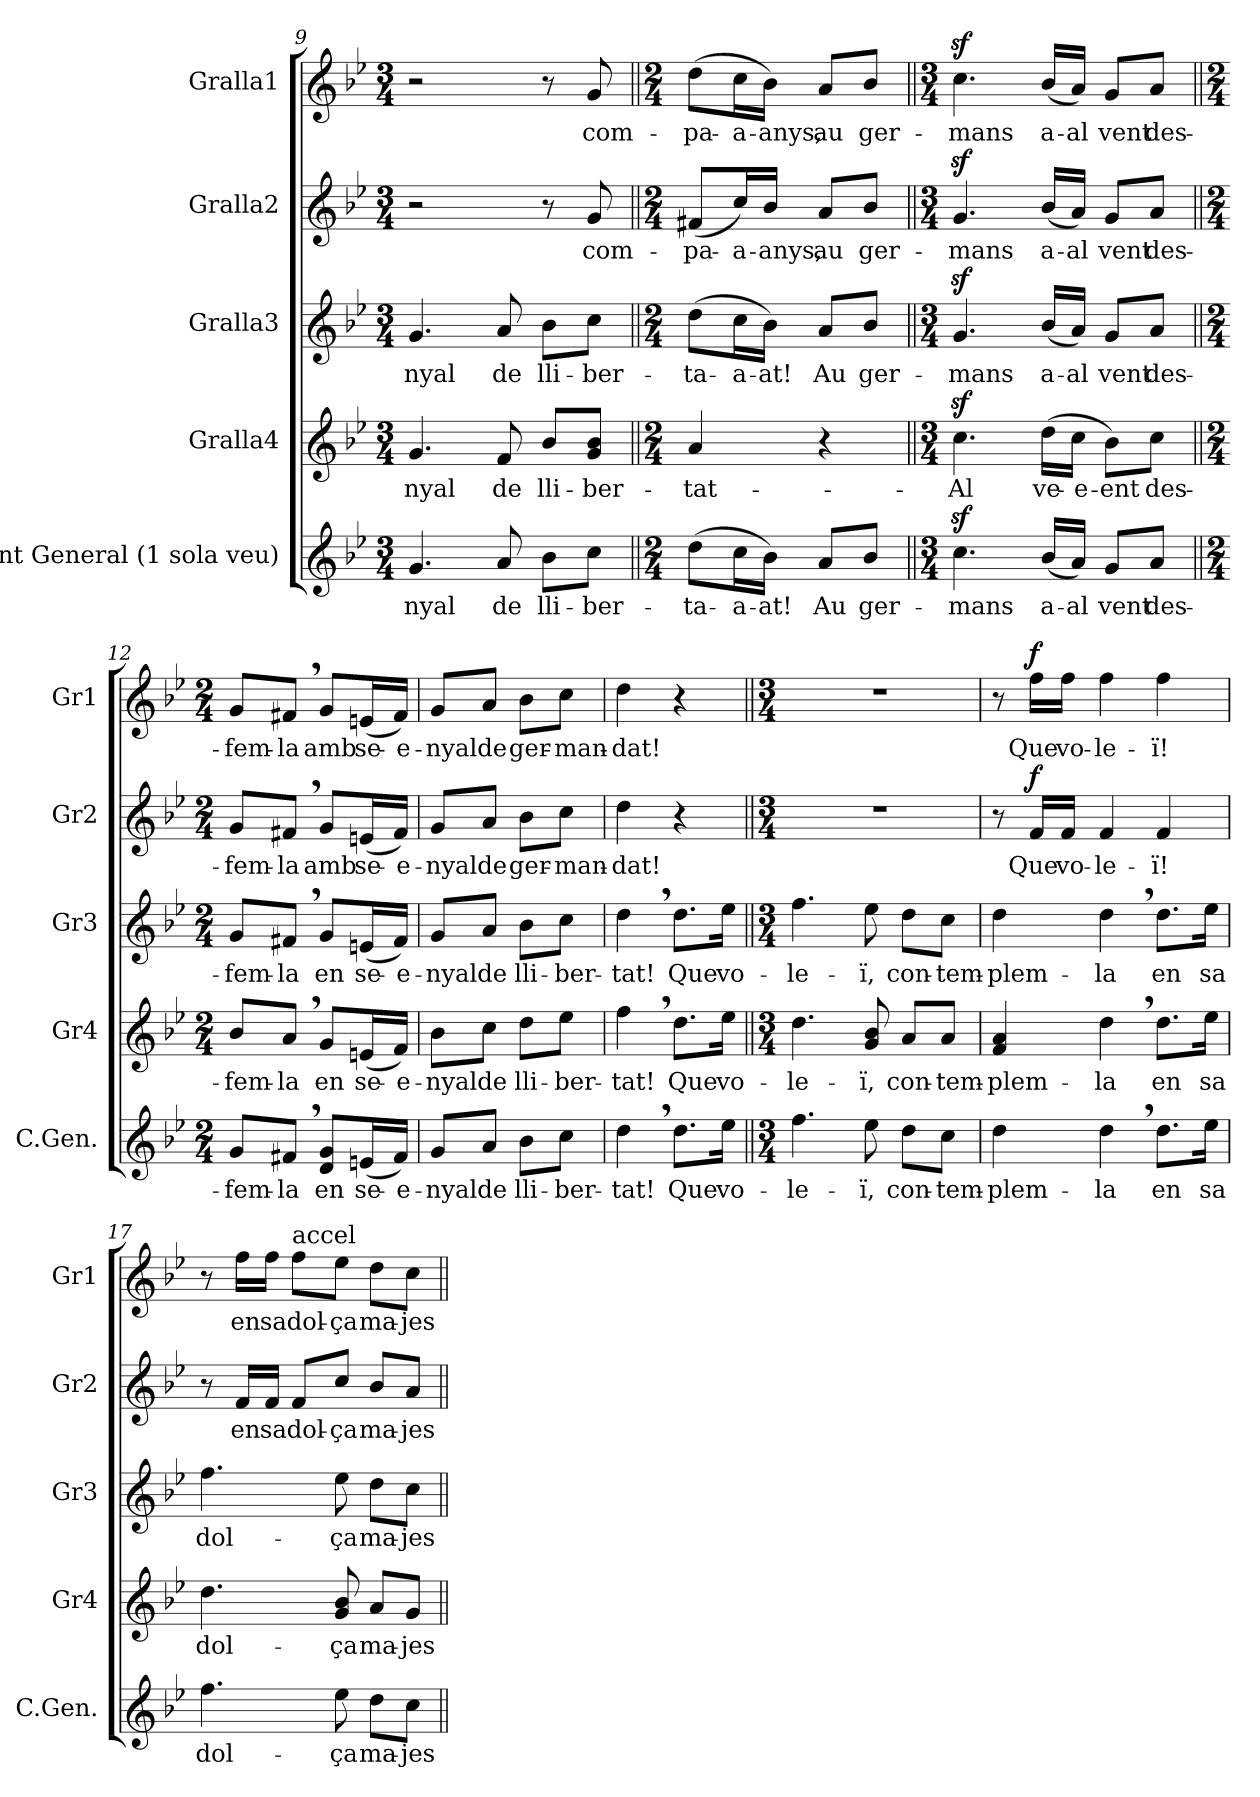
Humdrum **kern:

**kern	**text	**kern	**text	**kern	**text	**kern	**text	**dynam	**kern	**text	**dynam
*part5	*part5	*part4	*part4	*part3	*part3	*part2	*part2	*part2	*part1	*part1	*part1
*staff5	*staff5	*staff4	*staff4	*staff3	*staff3	*staff2	*staff2	*staff2	*staff1	*staff1	*staff1
*I"Cant General (1 sola veu)	*	*I"Gralla4	*	*I"Gralla3	*	*I"Gralla2	*	*	*I"Gralla1	*	*
*I'C.Gen.	*	*I'Gr4	*	*I'Gr3	*	*I'Gr2	*	*	*I'Gr1	*	*
*clefG2	*	*clefG2	*	*clefG2	*	*clefG2	*	*	*clefG2	*	*
*k[b-e-]	*	*k[b-e-]	*	*k[b-e-]	*	*k[b-e-]	*	*	*k[b-e-]	*	*
*M3/4	*	*M3/4	*	*M3/4	*	*M3/4	*	*	*M3/4	*	*
=9	=9	=9	=9	=9	=9	=9	=9	=9	=9	=9	=9
!	!LO:LY:b	!	!LO:LY:b	!	!LO:LY:b	!	!	!	!	!	!
4.g/	-nyal	4.g/	-nyal	4.g/	-nyal	2r	.	.	2r	.	.
!	!LO:LY:b	!	!LO:LY:b	!	!LO:LY:b	!	!	!	!	!	!
8a/	de	8f/	de	8a/	de	.	.	.	.	.	.
!	!LO:LY:b	!	!LO:LY:b	!	!LO:LY:b	!	!	!	!	!	!
8b-\L	lli-	8b-/L	lli-	8b-\L	lli-	8r	.	.	8r	.	.
!	!LO:LY:b	!	!LO:LY:b	!	!LO:LY:b	!	!LO:LY:b	!	!	!LO:LY:b	!
8cc\J	-ber-	8g/ 8b-/J	-ber-	8cc\J	-ber-	8g/	com-	.	8g/	com-	.
=10||	=10||	=10||	=10||	=10||	=10||	=10||	=10||	=10||	=10||	=10||	=10||
*M2/4	*	*M2/4	*	*M2/4	*	*M2/4	*	*	*M2/4	*	*
!	!LO:LY:b	!	!LO:LY:b	!	!LO:LY:b	!	!LO:LY:b	!	!	!LO:LY:b	!
(>8dd\L	-ta-	4a/	-tat-	(>8dd\L	-ta-	(<8f#X/L	-pa-	.	(>8dd\L	-pa-	.
!	!LO:LY:b	!	!	!	!LO:LY:b	!	!LO:LY:b	!	!	!LO:LY:b	!
16cc\L	-a-	.	.	16cc\L	-a-	16cc/L)	-a-	.	16cc\L	-a-	.
!	!LO:LY:b	!	!	!	!LO:LY:b	!	!LO:LY:b	!	!	!LO:LY:b	!
16b-\JJ)	-at!	.	.	16b-\JJ)	-at!	16b-/JJ	-anys,	.	16b-\JJ)	-anys,	.
!	!LO:LY:b	!	!	!	!LO:LY:b	!	!LO:LY:b	!	!	!LO:LY:b	!
8a/L	Au	4r	.	8a/L	Au	8a/L	au	.	8a/L	au	.
!	!LO:LY:b	!	!	!	!LO:LY:b	!	!LO:LY:b	!	!	!LO:LY:b	!
8b-/J	ger-	.	.	8b-/J	ger-	8b-/J	ger-	.	8b-/J	ger-	.
=11||	=11||	=11||	=11||	=11||	=11||	=11||	=11||	=11||	=11||	=11||	=11||
*M3/4	*	*M3/4	*	*M3/4	*	*M3/4	*	*	*M3/4	*	*
!	!LO:LY:b	!	!LO:LY:b	!	!LO:LY:b	!	!LO:LY:b	!	!	!LO:LY:b	!
4.ccz<\	-mans	4.ccz<\	-Al	4.gz</	-mans	4.gz</	-mans	.	4.ccz<\	-mans	.
!	!LO:LY:b	!	!LO:LY:b	!	!LO:LY:b	!	!LO:LY:b	!	!	!LO:LY:b	!
(<16b-/LL	a-	(>16dd\LL	ve-	(<16b-/LL	a-	(<16b-/LL	a-	.	(<16b-/LL	a-	.
!	!LO:LY:b	!	!LO:LY:b	!	!LO:LY:b	!	!LO:LY:b	!	!	!LO:LY:b	!
16a/JJ)	-al	16cc\JJ	-e-	16a/JJ)	-al	16a/JJ)	-al	.	16a/JJ)	-al	.
!	!LO:LY:b	!	!LO:LY:b	!	!LO:LY:b	!	!LO:LY:b	!	!	!LO:LY:b	!
8g/L	vent	8b-\L)	-ent	8g/L	vent	8g/L	vent	.	8g/L	vent	.
!	!LO:LY:b	!	!LO:LY:b	!	!LO:LY:b	!	!LO:LY:b	!	!	!LO:LY:b	!
8a/J	des-	8cc\J	des-	8a/J	des-	8a/J	des-	.	8a/J	des-	.
=12||	=12||	=12||	=12||	=12||	=12||	=12||	=12||	=12||	=12||	=12||	=12||
*M2/4	*	*M2/4	*	*M2/4	*	*M2/4	*	*	*M2/4	*	*
!	!LO:LY:b	!	!LO:LY:b	!	!LO:LY:b	!	!LO:LY:b	!	!	!LO:LY:b	!
8g/L	-fem-	8b-/L	-fem-	8g/L	-fem-	8g/L	-fem-	.	8g/L	-fem-	.
!	!LO:LY:b	!	!LO:LY:b	!	!LO:LY:b	!	!LO:LY:b	!	!	!LO:LY:b	!
8f#X,/J	-la	8a,/J	-la	8f#X,/J	-la	8f#X,/J	-la	.	8f#X,/J	-la	.
!	!LO:LY:b	!	!LO:LY:b	!	!LO:LY:b	!	!LO:LY:b	!	!	!LO:LY:b	!
8d/ 8g/L	en	8g/L	en	8g/L	en	8g/L	amb	.	8g/L	amb	.
!	!LO:LY:b	!	!LO:LY:b	!	!LO:LY:b	!	!LO:LY:b	!	!	!LO:LY:b	!
(<16en/L	se-	(<16en/L	se-	(<16en/L	se-	(<16en/L	se-	.	(<16en/L	se-	.
!	!LO:LY:b	!	!LO:LY:b	!	!LO:LY:b	!	!LO:LY:b	!	!	!LO:LY:b	!
16f#/JJ)	-e-	16f/JJ)	-e-	16f#/JJ)	-e-	16f#/JJ)	-e-	.	16f#/JJ)	-e-	.
=13	=13	=13	=13	=13	=13	=13	=13	=13	=13	=13	=13
!	!LO:LY:b	!	!LO:LY:b	!	!LO:LY:b	!	!LO:LY:b	!	!	!LO:LY:b	!
8g/L	-nyal	8b-\L	-nyal	8g/L	-nyal	8g/L	-nyal	.	8g/L	-nyal	.
!	!LO:LY:b	!	!LO:LY:b	!	!LO:LY:b	!	!LO:LY:b	!	!	!LO:LY:b	!
8a/J	de	8cc\J	de	8a/J	de	8a/J	de	.	8a/J	de	.
!	!LO:LY:b	!	!LO:LY:b	!	!LO:LY:b	!	!LO:LY:b	!	!	!LO:LY:b	!
8b-\L	lli-	8dd\L	lli-	8b-\L	lli-	8b-\L	ger-	.	8b-\L	ger-	.
!	!LO:LY:b	!	!LO:LY:b	!	!LO:LY:b	!	!LO:LY:b	!	!	!LO:LY:b	!
8cc\J	-ber-	8ee-\J	-ber-	8cc\J	-ber-	8cc\J	-man-	.	8cc\J	-man-	.
=14	=14	=14	=14	=14	=14	=14	=14	=14	=14	=14	=14
!	!LO:LY:b	!	!LO:LY:b	!	!LO:LY:b	!	!LO:LY:b	!	!	!LO:LY:b	!
4dd,\	-tat!	4ff,\	-tat!	4dd,\	-tat!	4dd\	-dat!	.	4dd\	-dat!	.
!	!LO:LY:b	!	!LO:LY:b	!	!LO:LY:b	!	!	!	!	!	!
8.dd\L	Que	8.dd\L	Que	8.dd\L	Que	4r	.	.	4r	.	.
!	!LO:LY:b	!	!LO:LY:b	!	!LO:LY:b	!	!	!	!	!	!
16ee-\Jk	vo-	16ee-\Jk	vo-	16ee-\Jk	vo-	.	.	.	.	.	.
!!LO:PB:g=z
=15||	=15||	=15||	=15||	=15||	=15||	=15||	=15||	=15||	=15||	=15||	=15||
*M3/4	*	*M3/4	*	*M3/4	*	*M3/4	*	*	*M3/4	*	*
!	!LO:LY:b	!	!LO:LY:b	!	!LO:LY:b	!	!	!	!	!	!
4.ff\	-le-	4.dd\	-le-	4.ff\	-le-	2.r	.	.	2.r	.	.
!	!LO:LY:b	!	!LO:LY:b	!	!LO:LY:b	!	!	!	!	!	!
8ee-\	-ï,	8g/ 8b-/	-ï,	8ee-\	-ï,	.	.	.	.	.	.
!	!LO:LY:b	!	!LO:LY:b	!	!LO:LY:b	!	!	!	!	!	!
8dd\L	con-	8a/L	con-	8dd\L	con-	.	.	.	.	.	.
!	!LO:LY:b	!	!LO:LY:b	!	!LO:LY:b	!	!	!	!	!	!
8cc\J	-tem-	8a/J	-tem-	8cc\J	-tem-	.	.	.	.	.	.
=16	=16	=16	=16	=16	=16	=16	=16	=16	=16	=16	=16
!	!LO:LY:b	!	!LO:LY:b	!	!LO:LY:b	!	!	!	!	!	!
4dd\	-plem-	4f/ 4a/	-plem-	4dd\	-plem-	8r	.	.	8r	.	.
!	!	!	!	!	!	!	!LO:LY:b	!LO:DY:b	!	!LO:LY:b	!LO:DY:b
.	.	.	.	.	.	16f/LL	Que	f	16ff\LL	Que	f
!	!	!	!	!	!	!	!LO:LY:b	!	!	!LO:LY:b	!
.	.	.	.	.	.	16f/JJ	vo-	.	16ff\JJ	vo-	.
!	!LO:LY:b	!	!LO:LY:b	!	!LO:LY:b	!	!LO:LY:b	!	!	!LO:LY:b	!
4dd,\	-la	4dd,\	-la	4dd,\	-la	4f/	-le-	.	4ff\	-le-	.
!	!LO:LY:b	!	!LO:LY:b	!	!LO:LY:b	!	!LO:LY:b	!	!	!LO:LY:b	!
8.dd\L	en	8.dd\L	en	8.dd\L	en	4f/	-ï!	.	4ff\	-ï!	.
!	!LO:LY:b	!	!LO:LY:b	!	!LO:LY:b	!	!	!	!	!	!
16ee-\Jk	sa	16ee-\Jk	sa	16ee-\Jk	sa	.	.	.	.	.	.
=17	=17	=17	=17	=17	=17	=17	=17	=17	=17	=17	=17
!	!LO:LY:b	!	!LO:LY:b	!	!LO:LY:b	!	!	!	!	!	!
4.ff\	dol-	4.dd\	dol-	4.ff\	dol-	8r	.	.	8r	.	.
!	!	!	!	!	!	!	!LO:LY:b	!	!	!LO:LY:b	!
.	.	.	.	.	.	16f/LL	en	.	16ff\LL	en	.
!	!	!	!	!	!	!	!LO:LY:b	!	!	!LO:LY:b	!
.	.	.	.	.	.	16f/JJ	sa	.	16ff\JJ	sa	.
!	!	!	!	!	!	!	!	!	!LO:TX:t=accel	!	!
!	!	!	!	!	!	!	!LO:LY:b	!	!	!LO:LY:b	!
.	.	.	.	.	.	8f/L	dol-	.	8ff\L	dol-	.
!	!LO:LY:b	!	!LO:LY:b	!	!LO:LY:b	!	!LO:LY:b	!	!	!LO:LY:b	!
8ee-\	-ça	8g/ 8b-/	-ça	8ee-\	-ça	8cc/J	-ça	.	8ee-\J	-ça	.
!	!LO:LY:b	!	!LO:LY:b	!	!LO:LY:b	!	!LO:LY:b	!	!	!LO:LY:b	!
8dd\L	ma-	8a/L	ma-	8dd\L	ma-	8b-/L	ma-	.	8dd\L	ma-	.
!	!LO:LY:b	!	!LO:LY:b	!	!LO:LY:b	!	!LO:LY:b	!	!	!LO:LY:b	!
8cc\J	-jes-	8g/J	-jes-	8cc\J	-jes-	8a/J	-jes-	.	8cc\J	-jes-	.
=||	=||	=||	=||	=||	=||	=||	=||	=||	=||	=||	=||
*-	*-	*-	*-	*-	*-	*-	*-	*-	*-	*-	*-
